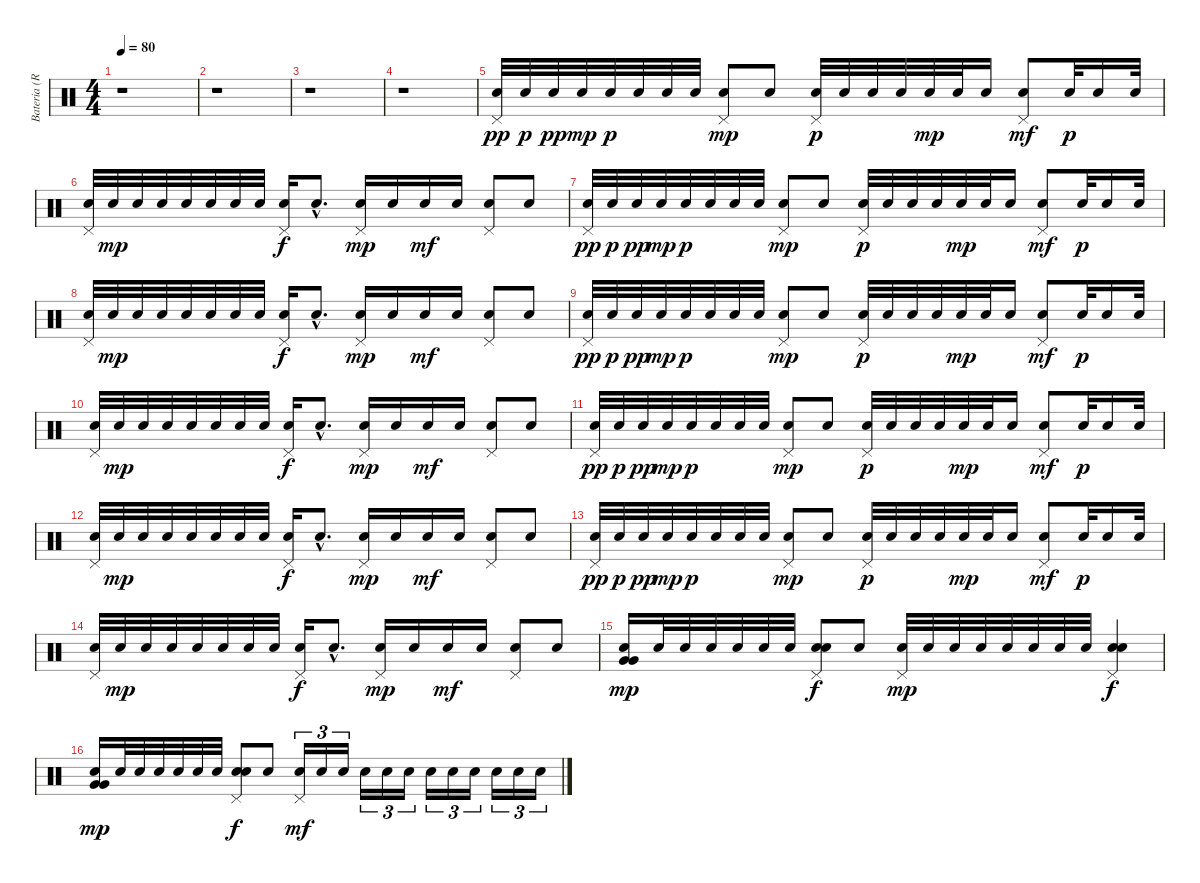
\track ("Bateria (Ricardo Confessori)" "Bateria (R") {instrument percussion}
\staff {score}
\articulation defaults
\ts (4 4)
\tempo 80
\clef neutral
\ks c
r.1{dy pp} |
r.1 |
r.1 |
r.1 |
("Pedal Hi-Hat (hit)" "Electric Snare (hit)").32 "Electric Snare (hit)".32{dy p} "Electric Snare (hit)".32{dy pp} "Electric Snare (hit)".32{dy mp} "Electric Snare (hit)".32{dy p} "Electric Snare (hit)".32 "Electric Snare (hit)".32 "Electric Snare (hit)".32 ("Pedal Hi-Hat (hit)" "Electric Snare (hit)").8{dy mp} "Electric Snare (hit)".8 ("Pedal Hi-Hat (hit)" "Electric Snare (hit)").32{dy p} "Electric Snare (hit)".32 "Electric Snare (hit)".32 "Electric Snare (hit)".32 "Electric Snare (hit)".32{dy mp} "Electric Snare (hit)".32 "Electric Snare (hit)".16 ("Pedal Hi-Hat (hit)" "Electric Snare (hit)").8{dy mf} "Electric Snare (hit)".32{dy p} "Electric Snare (hit)".16 "Electric Snare (hit)".32 |
("Pedal Hi-Hat (hit)" "Electric Snare (hit)").32 "Electric Snare (hit)".32{dy mp} "Electric Snare (hit)".32 "Electric Snare (hit)".32 "Electric Snare (hit)".32 "Electric Snare (hit)".32 "Electric Snare (hit)".32 "Electric Snare (hit)".32 ("Pedal Hi-Hat (hit)" "Electric Snare (hit)").16{dy f} "Electric Snare (hit)"{hac}.8{d} ("Pedal Hi-Hat (hit)" "Electric Snare (hit)").16{dy mp} "Electric Snare (hit)".16 "Electric Snare (hit)".16{dy mf} "Electric Snare (hit)".16 ("Pedal Hi-Hat (hit)" "Electric Snare (hit)").8 "Electric Snare (hit)".8 |
("Pedal Hi-Hat (hit)" "Electric Snare (hit)").32{dy pp} "Electric Snare (hit)".32{dy p} "Electric Snare (hit)".32{dy pp} "Electric Snare (hit)".32{dy mp} "Electric Snare (hit)".32{dy p} "Electric Snare (hit)".32 "Electric Snare (hit)".32 "Electric Snare (hit)".32 ("Pedal Hi-Hat (hit)" "Electric Snare (hit)").8{dy mp} "Electric Snare (hit)".8 ("Pedal Hi-Hat (hit)" "Electric Snare (hit)").32{dy p} "Electric Snare (hit)".32 "Electric Snare (hit)".32 "Electric Snare (hit)".32 "Electric Snare (hit)".32{dy mp} "Electric Snare (hit)".32 "Electric Snare (hit)".16 ("Pedal Hi-Hat (hit)" "Electric Snare (hit)").8{dy mf} "Electric Snare (hit)".32{dy p} "Electric Snare (hit)".16 "Electric Snare (hit)".32 |
("Pedal Hi-Hat (hit)" "Electric Snare (hit)").32 "Electric Snare (hit)".32{dy mp} "Electric Snare (hit)".32 "Electric Snare (hit)".32 "Electric Snare (hit)".32 "Electric Snare (hit)".32 "Electric Snare (hit)".32 "Electric Snare (hit)".32 ("Pedal Hi-Hat (hit)" "Electric Snare (hit)").16{dy f} "Electric Snare (hit)"{hac}.8{d} ("Pedal Hi-Hat (hit)" "Electric Snare (hit)").16{dy mp} "Electric Snare (hit)".16 "Electric Snare (hit)".16{dy mf} "Electric Snare (hit)".16 ("Pedal Hi-Hat (hit)" "Electric Snare (hit)").8 "Electric Snare (hit)".8 |
("Pedal Hi-Hat (hit)" "Electric Snare (hit)").32{dy pp} "Electric Snare (hit)".32{dy p} "Electric Snare (hit)".32{dy pp} "Electric Snare (hit)".32{dy mp} "Electric Snare (hit)".32{dy p} "Electric Snare (hit)".32 "Electric Snare (hit)".32 "Electric Snare (hit)".32 ("Pedal Hi-Hat (hit)" "Electric Snare (hit)").8{dy mp} "Electric Snare (hit)".8 ("Pedal Hi-Hat (hit)" "Electric Snare (hit)").32{dy p} "Electric Snare (hit)".32 "Electric Snare (hit)".32 "Electric Snare (hit)".32 "Electric Snare (hit)".32{dy mp} "Electric Snare (hit)".32 "Electric Snare (hit)".16 ("Pedal Hi-Hat (hit)" "Electric Snare (hit)").8{dy mf} "Electric Snare (hit)".32{dy p} "Electric Snare (hit)".16 "Electric Snare (hit)".32 |
("Pedal Hi-Hat (hit)" "Electric Snare (hit)").32 "Electric Snare (hit)".32{dy mp} "Electric Snare (hit)".32 "Electric Snare (hit)".32 "Electric Snare (hit)".32 "Electric Snare (hit)".32 "Electric Snare (hit)".32 "Electric Snare (hit)".32 ("Pedal Hi-Hat (hit)" "Electric Snare (hit)").16{dy f} "Electric Snare (hit)"{hac}.8{d} ("Pedal Hi-Hat (hit)" "Electric Snare (hit)").16{dy mp} "Electric Snare (hit)".16 "Electric Snare (hit)".16{dy mf} "Electric Snare (hit)".16 ("Pedal Hi-Hat (hit)" "Electric Snare (hit)").8 "Electric Snare (hit)".8 |
("Pedal Hi-Hat (hit)" "Electric Snare (hit)").32{dy pp} "Electric Snare (hit)".32{dy p} "Electric Snare (hit)".32{dy pp} "Electric Snare (hit)".32{dy mp} "Electric Snare (hit)".32{dy p} "Electric Snare (hit)".32 "Electric Snare (hit)".32 "Electric Snare (hit)".32 ("Pedal Hi-Hat (hit)" "Electric Snare (hit)").8{dy mp} "Electric Snare (hit)".8 ("Pedal Hi-Hat (hit)" "Electric Snare (hit)").32{dy p} "Electric Snare (hit)".32 "Electric Snare (hit)".32 "Electric Snare (hit)".32 "Electric Snare (hit)".32{dy mp} "Electric Snare (hit)".32 "Electric Snare (hit)".16 ("Pedal Hi-Hat (hit)" "Electric Snare (hit)").8{dy mf} "Electric Snare (hit)".32{dy p} "Electric Snare (hit)".16 "Electric Snare (hit)".32 |
("Pedal Hi-Hat (hit)" "Electric Snare (hit)").32 "Electric Snare (hit)".32{dy mp} "Electric Snare (hit)".32 "Electric Snare (hit)".32 "Electric Snare (hit)".32 "Electric Snare (hit)".32 "Electric Snare (hit)".32 "Electric Snare (hit)".32 ("Pedal Hi-Hat (hit)" "Electric Snare (hit)").16{dy f} "Electric Snare (hit)"{hac}.8{d} ("Pedal Hi-Hat (hit)" "Electric Snare (hit)").16{dy mp} "Electric Snare (hit)".16 "Electric Snare (hit)".16{dy mf} "Electric Snare (hit)".16 ("Pedal Hi-Hat (hit)" "Electric Snare (hit)").8 "Electric Snare (hit)".8 |
("Pedal Hi-Hat (hit)" "Electric Snare (hit)").32{dy pp} "Electric Snare (hit)".32{dy p} "Electric Snare (hit)".32{dy pp} "Electric Snare (hit)".32{dy mp} "Electric Snare (hit)".32{dy p} "Electric Snare (hit)".32 "Electric Snare (hit)".32 "Electric Snare (hit)".32 ("Pedal Hi-Hat (hit)" "Electric Snare (hit)").8{dy mp} "Electric Snare (hit)".8 ("Pedal Hi-Hat (hit)" "Electric Snare (hit)").32{dy p} "Electric Snare (hit)".32 "Electric Snare (hit)".32 "Electric Snare (hit)".32 "Electric Snare (hit)".32{dy mp} "Electric Snare (hit)".32 "Electric Snare (hit)".16 ("Pedal Hi-Hat (hit)" "Electric Snare (hit)").8{dy mf} "Electric Snare (hit)".32{dy p} "Electric Snare (hit)".16 "Electric Snare (hit)".32 |
("Pedal Hi-Hat (hit)" "Electric Snare (hit)").32 "Electric Snare (hit)".32{dy mp} "Electric Snare (hit)".32 "Electric Snare (hit)".32 "Electric Snare (hit)".32 "Electric Snare (hit)".32 "Electric Snare (hit)".32 "Electric Snare (hit)".32 ("Pedal Hi-Hat (hit)" "Electric Snare (hit)").16{dy f} "Electric Snare (hit)"{hac}.8{d} ("Pedal Hi-Hat (hit)" "Electric Snare (hit)").16{dy mp} "Electric Snare (hit)".16 "Electric Snare (hit)".16{dy mf} "Electric Snare (hit)".16 ("Pedal Hi-Hat (hit)" "Electric Snare (hit)").8 "Electric Snare (hit)".8 |
("Very Low Tom (hit)" "Very Low Tom (hit)" "Electric Snare (hit)").16{dy mp} "Electric Snare (hit)".32 "Electric Snare (hit)".32 "Electric Snare (hit)".32 "Electric Snare (hit)".32 "Electric Snare (hit)".32 "Electric Snare (hit)".32 ("Pedal Hi-Hat (hit)" "Electric Snare (hit)" "Electric Snare (hit)").8{bd 120 dy f} "Electric Snare (hit)".8 ("Pedal Hi-Hat (hit)" "Electric Snare (hit)").32{dy mp} "Electric Snare (hit)".32 "Electric Snare (hit)".32 "Electric Snare (hit)".32 "Electric Snare (hit)".32 "Electric Snare (hit)".32 "Electric Snare (hit)".32 "Electric Snare (hit)".32 ("Pedal Hi-Hat (hit)" "Electric Snare (hit)" "Electric Snare (hit)").4{bd 120 dy f} |
("Very Low Tom (hit)" "Very Low Tom (hit)" "Electric Snare (hit)").16{dy mp} "Electric Snare (hit)".32 "Electric Snare (hit)".32 "Electric Snare (hit)".32 "Electric Snare (hit)".32 "Electric Snare (hit)".32 "Electric Snare (hit)".32 ("Pedal Hi-Hat (hit)" "Electric Snare (hit)" "Electric Snare (hit)").8{bd 120 dy f} "Electric Snare (hit)".8 ("Pedal Hi-Hat (hit)" "Electric Snare (hit)").16{tu (3 2) dy mf} "Electric Snare (hit)".16{tu (3 2)} "Electric Snare (hit)".16{tu (3 2)} "Electric Snare (hit)".16{tu (3 2)} "Electric Snare (hit)".16{tu (3 2)} "Electric Snare (hit)".16{tu (3 2)} "Electric Snare (hit)".16{tu (3 2)} "Electric Snare (hit)".16{tu (3 2)} "Electric Snare (hit)".16{tu (3 2)} "Electric Snare (hit)".16{tu (3 2)} "Electric Snare (hit)".16{tu (3 2)} "Electric Snare (hit)".16{tu (3 2)}
